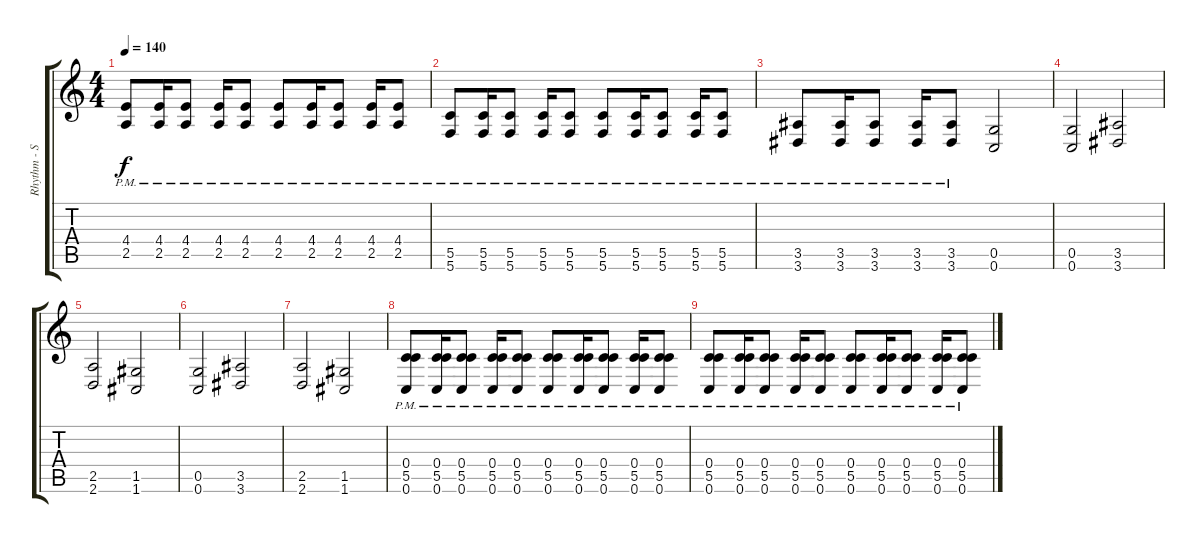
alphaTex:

\track ("Rhythm - Schecter Damien Elite-6" "Rhythm - S") {instrument distortionguitar}
\staff {score tabs}
\tuning (D4 A3 F3 C3 G2 C2) {hide}
\ts (4 4)
\tempo 140
\clef g2
\ks c
(4.4{pm} 2.5{pm}).8{dy f} (4.4{pm} 2.5{pm}).16 (4.4{pm} 2.5{pm}).8 (4.4{pm} 2.5{pm}).16 (4.4{pm} 2.5{pm}).8 (4.4{pm} 2.5{pm}).8 (4.4{pm} 2.5{pm}).16 (4.4{pm} 2.5{pm}).8 (4.4{pm} 2.5{pm}).16 (4.4{pm} 2.5{pm}).8 |
(5.5{pm} 5.6{pm}).8 (5.5{pm} 5.6{pm}).16 (5.5{pm} 5.6{pm}).8 (5.5{pm} 5.6{pm}).16 (5.5{pm} 5.6{pm}).8 (5.5{pm} 5.6{pm}).8 (5.5{pm} 5.6{pm}).16 (5.5{pm} 5.6{pm}).8 (5.5{pm} 5.6{pm}).16 (5.5{pm} 5.6{pm}).8 |
(3.5{pm} 3.6{pm}).8 (3.5{pm} 3.6{pm}).16 (3.5{pm} 3.6{pm}).8 (3.5{pm} 3.6{pm}).16 (3.5{pm} 3.6{pm}).8 (0.5 0.6).2 |
(0.5 0.6).2 (3.5 3.6).2 |
(2.5 2.6).2 (1.5 1.6).2 |
(0.5 0.6).2 (3.5 3.6).2 |
(2.5 2.6).2 (1.5 1.6).2 |
(0.4{pm} 5.5{pm} 0.6{pm}).8 (0.4{pm} 5.5{pm} 0.6{pm}).16 (0.4{pm} 5.5{pm} 0.6{pm}).8 (0.4{pm} 5.5{pm} 0.6{pm}).16 (0.4{pm} 5.5{pm} 0.6{pm}).8 (0.4{pm} 5.5{pm} 0.6{pm}).8 (0.4{pm} 5.5{pm} 0.6{pm}).16 (0.4{pm} 5.5{pm} 0.6{pm}).8 (0.4{pm} 5.5{pm} 0.6{pm}).16 (0.4{pm} 5.5{pm} 0.6{pm}).8 |
(0.4{pm} 5.5{pm} 0.6{pm}).8 (0.4{pm} 5.5{pm} 0.6{pm}).16 (0.4{pm} 5.5{pm} 0.6{pm}).8 (0.4{pm} 5.5{pm} 0.6{pm}).16 (0.4{pm} 5.5{pm} 0.6{pm}).8 (0.4{pm} 5.5{pm} 0.6{pm}).8 (0.4{pm} 5.5{pm} 0.6{pm}).16 (0.4{pm} 5.5{pm} 0.6{pm}).8 (0.4{pm} 5.5{pm} 0.6{pm}).16 (0.4{pm} 5.5{pm} 0.6{pm}).8
